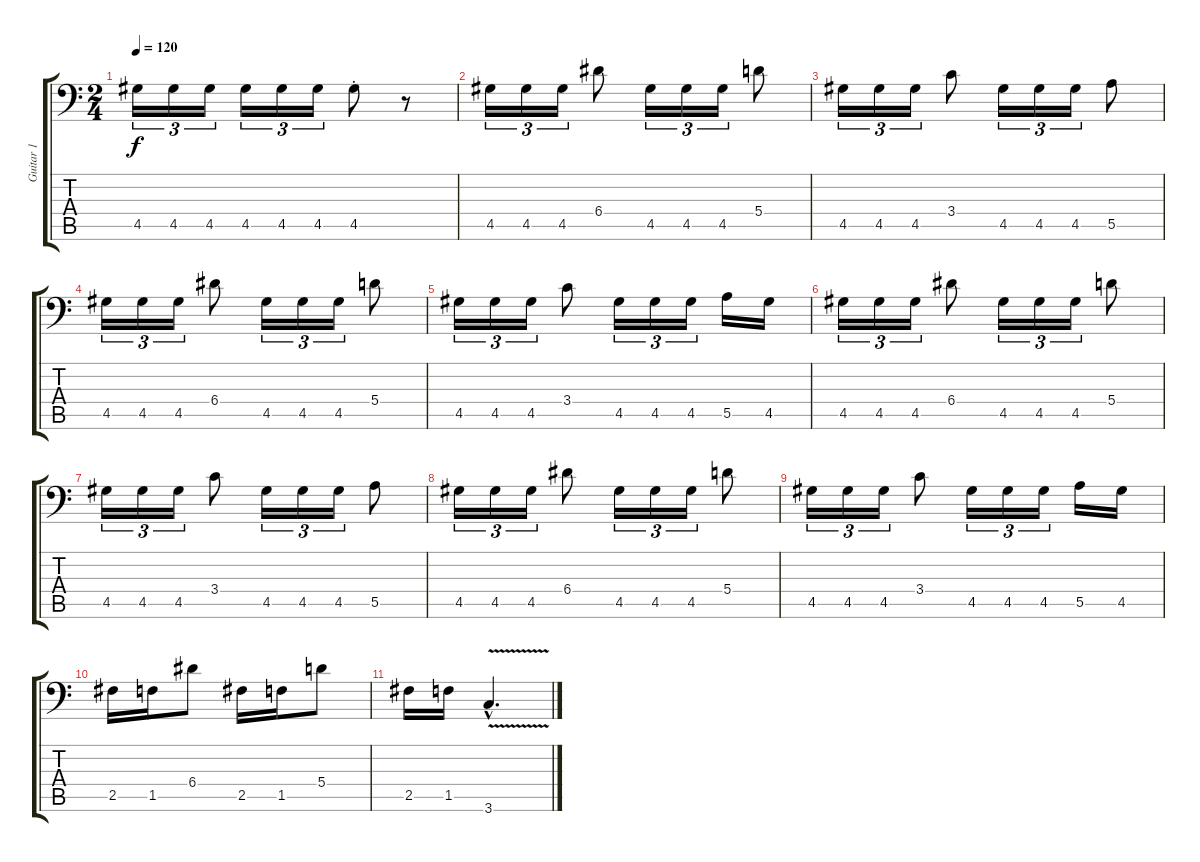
\track ("Guitar 1" "Guitar 1") {instrument distortionguitar}
\staff {score tabs}
\tuning (B3 Gb3 D3 A2 E2 A1) {hide}
\ts (2 4)
\tempo 120
\clef f4
\ks c
4.5.16{tu (3 2) dy f} 4.5.16{tu (3 2)} 4.5.16{tu (3 2)} 4.5.16{tu (3 2)} 4.5.16{tu (3 2)} 4.5.16{tu (3 2)} 4.5{st}.8 r.8 |
4.5.16{tu (3 2)} 4.5.16{tu (3 2)} 4.5.16{tu (3 2)} 6.4.8 4.5.16{tu (3 2)} 4.5.16{tu (3 2)} 4.5.16{tu (3 2)} 5.4.8 |
4.5.16{tu (3 2)} 4.5.16{tu (3 2)} 4.5.16{tu (3 2)} 3.4.8 4.5.16{tu (3 2)} 4.5.16{tu (3 2)} 4.5.16{tu (3 2)} 5.5.8 |
4.5.16{tu (3 2)} 4.5.16{tu (3 2)} 4.5.16{tu (3 2)} 6.4.8 4.5.16{tu (3 2)} 4.5.16{tu (3 2)} 4.5.16{tu (3 2)} 5.4.8 |
4.5.16{tu (3 2)} 4.5.16{tu (3 2)} 4.5.16{tu (3 2)} 3.4.8 4.5.16{tu (3 2)} 4.5.16{tu (3 2)} 4.5.16{tu (3 2)} 5.5.16 4.5.16 |
4.5.16{tu (3 2)} 4.5.16{tu (3 2)} 4.5.16{tu (3 2)} 6.4.8 4.5.16{tu (3 2)} 4.5.16{tu (3 2)} 4.5.16{tu (3 2)} 5.4.8 |
4.5.16{tu (3 2)} 4.5.16{tu (3 2)} 4.5.16{tu (3 2)} 3.4.8 4.5.16{tu (3 2)} 4.5.16{tu (3 2)} 4.5.16{tu (3 2)} 5.5.8 |
4.5.16{tu (3 2)} 4.5.16{tu (3 2)} 4.5.16{tu (3 2)} 6.4.8 4.5.16{tu (3 2)} 4.5.16{tu (3 2)} 4.5.16{tu (3 2)} 5.4.8 |
4.5.16{tu (3 2)} 4.5.16{tu (3 2)} 4.5.16{tu (3 2)} 3.4.8 4.5.16{tu (3 2)} 4.5.16{tu (3 2)} 4.5.16{tu (3 2)} 5.5.16 4.5.16 |
2.5.16 1.5.16 6.4.8 2.5.16 1.5.16 5.4.8 |
2.5.16 1.5.16 3.6{v hac}.4{d}
